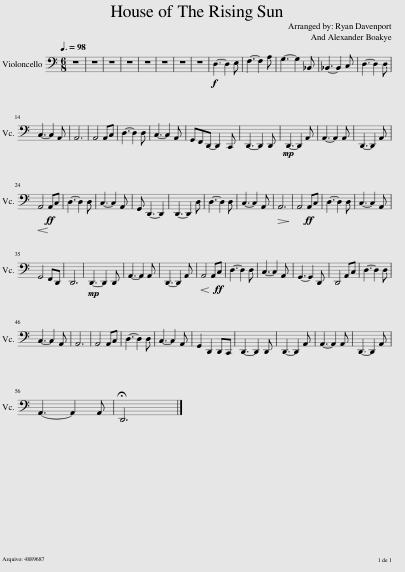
X:1
L:1/8
Q:3/8=98
M:6/8
I:linebreak $
K:C
V:1 bass
V:1
 z6 | z6 | z6 | z6 | z6 | %5
 z6 | z6 | z6 |!f! D,3- D,2 E, | F,3- F,2 A, | %10
 G,3- G,2 _B,, | _B,,3- B,,2 C, | D,3- D,2 D, |$ C,3- C,2 A,, | A,,6 | %15
 A,,4 A,,C, | D,3- D,2 D, | C,3- C,2 A,, | G,,F,,D,,- D,,2 C,, | D,,3- D,,2 D,, | %20
!mp! D,,3- D,,2 A,, | A,,3- A,,2 A,, | D,,3- D,,2 A,, |$!<(! A,,4!ff! A,,C,!<)! | D,3- D,2 D, | %25
 C,3- C,2 A,, | G,, D,,3- D,,2 | D,,3- D,,2 D, | D,3- D,2 D, | C,3- C,2 A,, | %30
!>(! A,,6!>)! | A,,4!ff! A,,C, | D,3- D,2 D, | C,3- C,2 A,, |$ G,,4 F,,D,, | %35
 D,,6 |!mp! D,,3- D,,2 D,, | A,,3- A,,2 A,, | D,,3- D,,2 A,, |!<(! A,,4 A,,!ff!C,!<)! | %40
 D,3- D,2 D, | C,3- C,2 A,, | G,,3- G,,2 D,, | D,,4 A,,C, | D,3- D,2 D, |$ %45
 C,3- C,2 A,, | A,,6 | A,,4 A,,C, | D,3- D,2 D, | C,3- C,2 A,, | %50
 G,,2 D,,2 D,,C,, | D,,3- D,,2 D,, | D,,3- D,,2 A,, | A,,3- A,,2 A,, | D,,3- D,,2 A,, |$ %55
 A,,3- A,,2 A,, | !fermata!D,,6 |] %57
